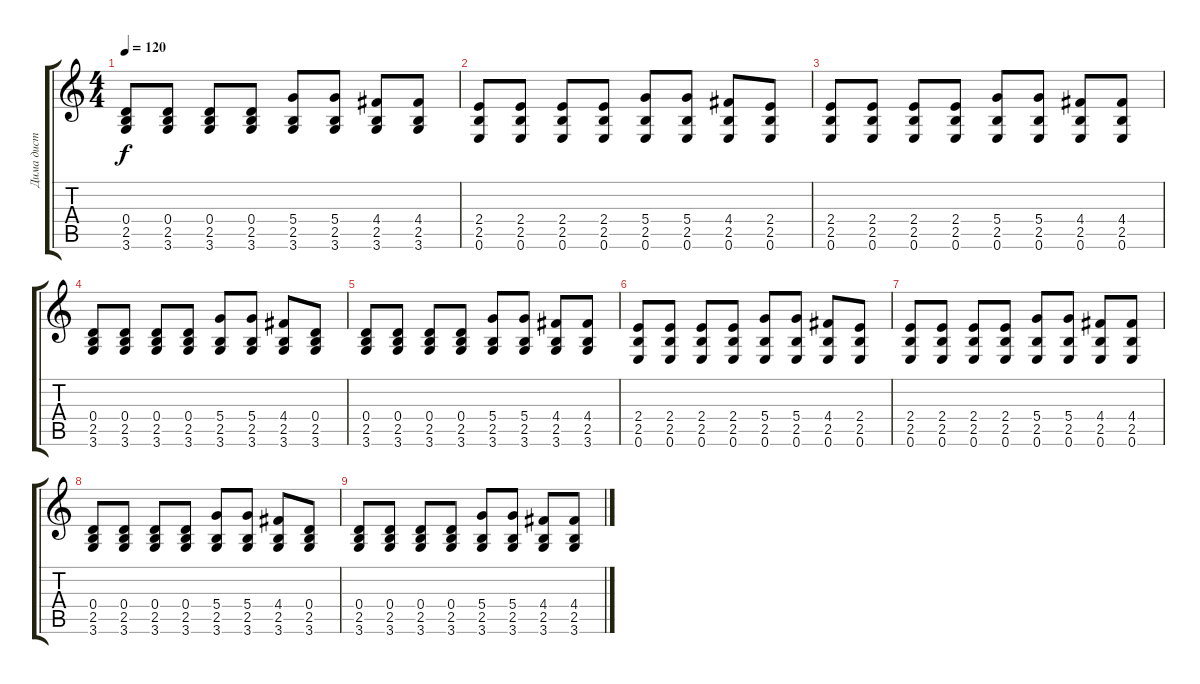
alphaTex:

\track ("Дима дист" "Дима дист") {instrument distortionguitar}
\staff {score tabs}
\tuning (E4 B3 G3 D3 A2 E2) {hide}
\ts (4 4)
\tempo 120
\clef g2
\ks c
(0.4 2.5 3.6).8{dy f} (0.4 2.5 3.6).8 (0.4 2.5 3.6).8 (0.4 2.5 3.6).8 (5.4 2.5 3.6).8 (5.4 2.5 3.6).8 (4.4 2.5 3.6).8 (4.4 2.5 3.6).8 |
(2.4 2.5 0.6).8 (2.4 2.5 0.6).8 (2.4 2.5 0.6).8 (2.4 2.5 0.6).8 (5.4 2.5 0.6).8 (5.4 2.5 0.6).8 (4.4 2.5 0.6).8 (2.4 2.5 0.6).8 |
(2.4 2.5 0.6).8 (2.4 2.5 0.6).8 (2.4 2.5 0.6).8 (2.4 2.5 0.6).8 (5.4 2.5 0.6).8 (5.4 2.5 0.6).8 (4.4 2.5 0.6).8 (4.4 2.5 0.6).8 |
(0.4 2.5 3.6).8 (0.4 2.5 3.6).8 (0.4 2.5 3.6).8 (0.4 2.5 3.6).8 (5.4 2.5 3.6).8 (5.4 2.5 3.6).8 (4.4 2.5 3.6).8 (0.4 2.5 3.6).8 |
(0.4 2.5 3.6).8 (0.4 2.5 3.6).8 (0.4 2.5 3.6).8 (0.4 2.5 3.6).8 (5.4 2.5 3.6).8 (5.4 2.5 3.6).8 (4.4 2.5 3.6).8 (4.4 2.5 3.6).8 |
(2.4 2.5 0.6).8 (2.4 2.5 0.6).8 (2.4 2.5 0.6).8 (2.4 2.5 0.6).8 (5.4 2.5 0.6).8 (5.4 2.5 0.6).8 (4.4 2.5 0.6).8 (2.4 2.5 0.6).8 |
(2.4 2.5 0.6).8 (2.4 2.5 0.6).8 (2.4 2.5 0.6).8 (2.4 2.5 0.6).8 (5.4 2.5 0.6).8 (5.4 2.5 0.6).8 (4.4 2.5 0.6).8 (4.4 2.5 0.6).8 |
(0.4 2.5 3.6).8 (0.4 2.5 3.6).8 (0.4 2.5 3.6).8 (0.4 2.5 3.6).8 (5.4 2.5 3.6).8 (5.4 2.5 3.6).8 (4.4 2.5 3.6).8 (0.4 2.5 3.6).8 |
(0.4 2.5 3.6).8 (0.4 2.5 3.6).8 (0.4 2.5 3.6).8 (0.4 2.5 3.6).8 (5.4 2.5 3.6).8 (5.4 2.5 3.6).8 (4.4 2.5 3.6).8 (4.4 2.5 3.6).8
